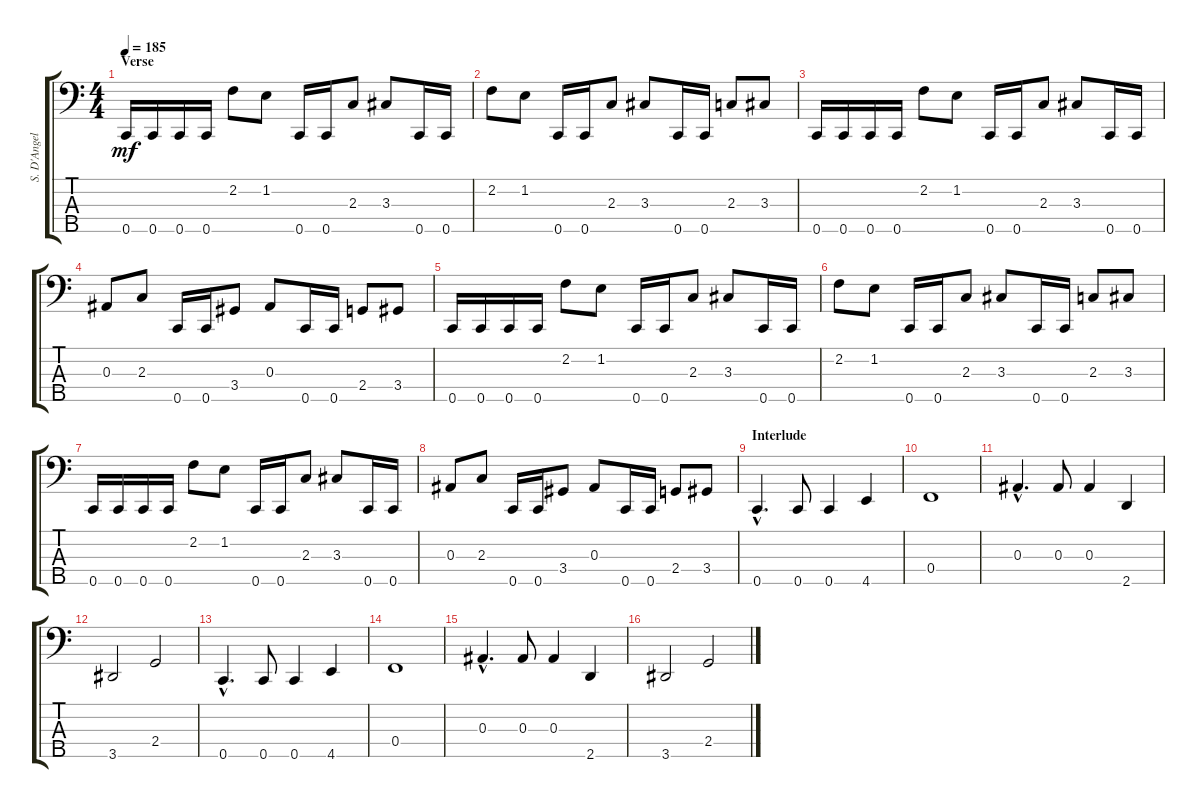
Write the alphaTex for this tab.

\track ("S. D'Angelo" "S. D'Angel") {instrument electricbasspick}
\staff {score tabs}
\tuning (Ab2 Eb2 Bb1 F1 C1) {hide}
\ts (4 4)
\section ("" "Verse")
\tempo 185
\clef f4
\ks c
0.5.16{dy mf} 0.5.16 0.5.16 0.5.16 2.2.8 1.2.8 0.5.16 0.5.16 2.3.8 3.3.8 0.5.16 0.5.16 |
2.2.8 1.2.8 0.5.16 0.5.16 2.3.8 3.3.8 0.5.16 0.5.16 2.3.8 3.3.8 |
0.5.16 0.5.16 0.5.16 0.5.16 2.2.8 1.2.8 0.5.16 0.5.16 2.3.8 3.3.8 0.5.16 0.5.16 |
0.3.8 2.3.8 0.5.16 0.5.16 3.4.8 0.3.8 0.5.16 0.5.16 2.4.8 3.4.8 |
0.5.16 0.5.16 0.5.16 0.5.16 2.2.8 1.2.8 0.5.16 0.5.16 2.3.8 3.3.8 0.5.16 0.5.16 |
2.2.8 1.2.8 0.5.16 0.5.16 2.3.8 3.3.8 0.5.16 0.5.16 2.3.8 3.3.8 |
0.5.16 0.5.16 0.5.16 0.5.16 2.2.8 1.2.8 0.5.16 0.5.16 2.3.8 3.3.8 0.5.16 0.5.16 |
0.3.8 2.3.8 0.5.16 0.5.16 3.4.8 0.3.8 0.5.16 0.5.16 2.4.8 3.4.8 |
\section ("" "Interlude")
0.5{hac}.4{d} 0.5.8 0.5.4 4.5.4 |
0.4.1 |
0.3{hac}.4{d} 0.3.8 0.3.4 2.5.4 |
3.5.2 2.4.2 |
0.5{hac}.4{d} 0.5.8 0.5.4 4.5.4 |
0.4.1 |
0.3{hac}.4{d} 0.3.8 0.3.4 2.5.4 |
3.5.2 2.4.2
